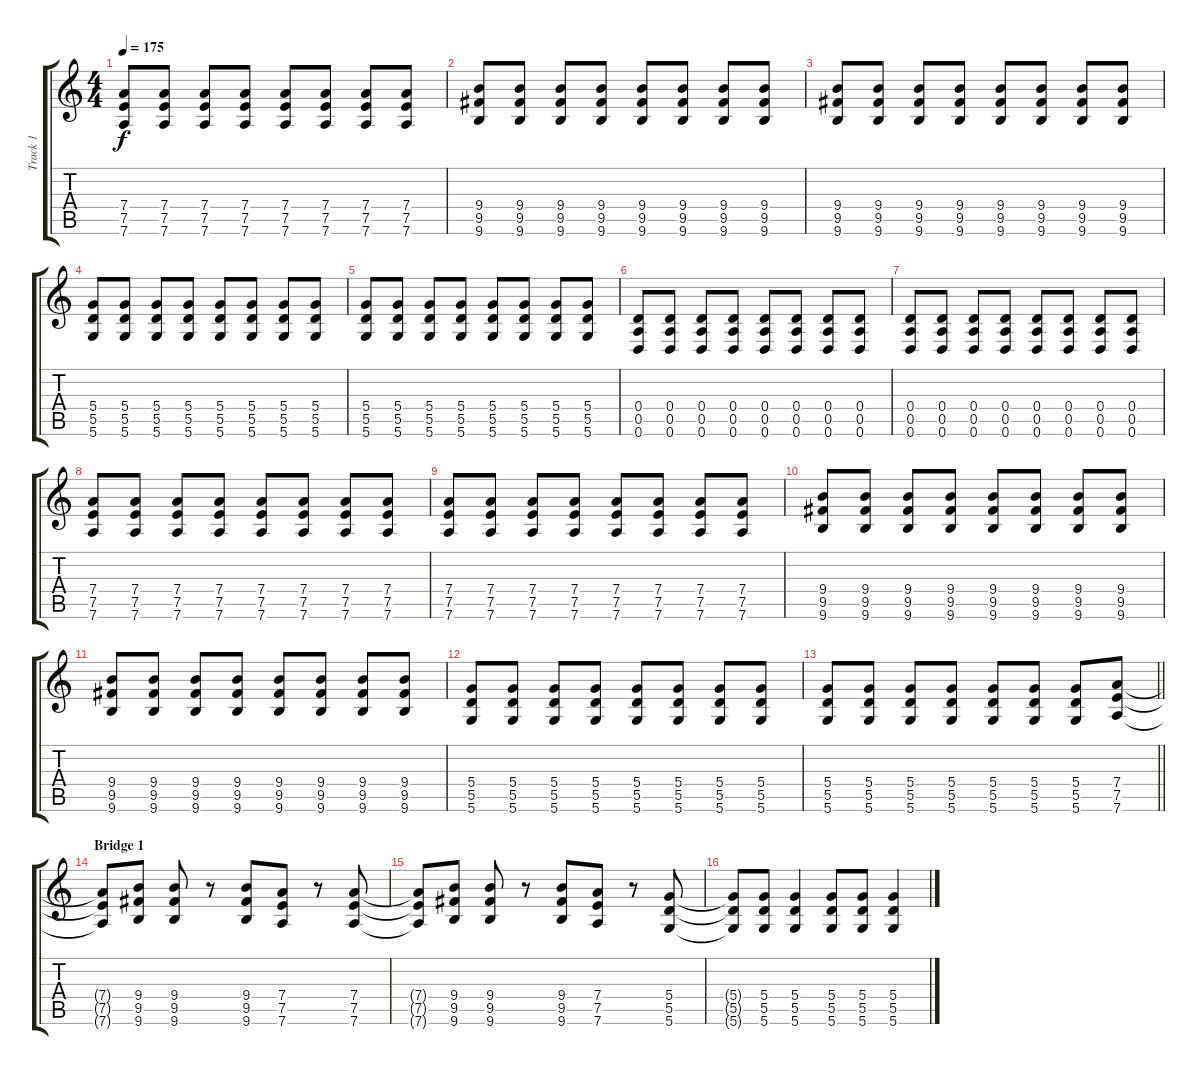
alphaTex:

\track ("Track 1" "Track 1") {instrument overdrivenguitar}
\staff {score tabs}
\tuning (E4 B3 G3 D3 A2 D2) {hide}
\ts (4 4)
\tempo 175
\clef g2
\ks c
(7.4 7.5 7.6).8{dy f} (7.4 7.5 7.6).8 (7.4 7.5 7.6).8 (7.4 7.5 7.6).8 (7.4 7.5 7.6).8 (7.4 7.5 7.6).8 (7.4 7.5 7.6).8 (7.4 7.5 7.6).8 |
(9.4 9.5 9.6).8 (9.4 9.5 9.6).8 (9.4 9.5 9.6).8 (9.4 9.5 9.6).8 (9.4 9.5 9.6).8 (9.4 9.5 9.6).8 (9.4 9.5 9.6).8 (9.4 9.5 9.6).8 |
(9.4 9.5 9.6).8 (9.4 9.5 9.6).8 (9.4 9.5 9.6).8 (9.4 9.5 9.6).8 (9.4 9.5 9.6).8 (9.4 9.5 9.6).8 (9.4 9.5 9.6).8 (9.4 9.5 9.6).8 |
(5.4 5.5 5.6).8 (5.4 5.5 5.6).8 (5.4 5.5 5.6).8 (5.4 5.5 5.6).8 (5.4 5.5 5.6).8 (5.4 5.5 5.6).8 (5.4 5.5 5.6).8 (5.4 5.5 5.6).8 |
(5.4 5.5 5.6).8 (5.4 5.5 5.6).8 (5.4 5.5 5.6).8 (5.4 5.5 5.6).8 (5.4 5.5 5.6).8 (5.4 5.5 5.6).8 (5.4 5.5 5.6).8 (5.4 5.5 5.6).8 |
(0.4 0.5 0.6).8 (0.4 0.5 0.6).8 (0.4 0.5 0.6).8 (0.4 0.5 0.6).8 (0.4 0.5 0.6).8 (0.4 0.5 0.6).8 (0.4 0.5 0.6).8 (0.4 0.5 0.6).8 |
(0.4 0.5 0.6).8 (0.4 0.5 0.6).8 (0.4 0.5 0.6).8 (0.4 0.5 0.6).8 (0.4 0.5 0.6).8 (0.4 0.5 0.6).8 (0.4 0.5 0.6).8 (0.4 0.5 0.6).8 |
(7.4 7.5 7.6).8 (7.4 7.5 7.6).8 (7.4 7.5 7.6).8 (7.4 7.5 7.6).8 (7.4 7.5 7.6).8 (7.4 7.5 7.6).8 (7.4 7.5 7.6).8 (7.4 7.5 7.6).8 |
(7.4 7.5 7.6).8 (7.4 7.5 7.6).8 (7.4 7.5 7.6).8 (7.4 7.5 7.6).8 (7.4 7.5 7.6).8 (7.4 7.5 7.6).8 (7.4 7.5 7.6).8 (7.4 7.5 7.6).8 |
(9.4 9.5 9.6).8 (9.4 9.5 9.6).8 (9.4 9.5 9.6).8 (9.4 9.5 9.6).8 (9.4 9.5 9.6).8 (9.4 9.5 9.6).8 (9.4 9.5 9.6).8 (9.4 9.5 9.6).8 |
(9.4 9.5 9.6).8 (9.4 9.5 9.6).8 (9.4 9.5 9.6).8 (9.4 9.5 9.6).8 (9.4 9.5 9.6).8 (9.4 9.5 9.6).8 (9.4 9.5 9.6).8 (9.4 9.5 9.6).8 |
(5.4 5.5 5.6).8 (5.4 5.5 5.6).8 (5.4 5.5 5.6).8 (5.4 5.5 5.6).8 (5.4 5.5 5.6).8 (5.4 5.5 5.6).8 (5.4 5.5 5.6).8 (5.4 5.5 5.6).8 |
\barLineRight lightlight
(5.4 5.5 5.6).8 (5.4 5.5 5.6).8 (5.4 5.5 5.6).8 (5.4 5.5 5.6).8 (5.4 5.5 5.6).8 (5.4 5.5 5.6).8 (5.4 5.5 5.6).8 (7.4 7.5 7.6).8 |
\section ("" "Bridge 1")
(7.4{t} 7.5{t} 7.6{t}).8 (9.4 9.5 9.6).8 (9.4 9.5 9.6).8 r.8 (9.4 9.5 9.6).8 (7.4 7.5 7.6).8 r.8 (7.4 7.5 7.6).8 |
(7.4{t} 7.5{t} 7.6{t}).8 (9.4 9.5 9.6).8 (9.4 9.5 9.6).8 r.8 (9.4 9.5 9.6).8 (7.4 7.5 7.6).8 r.8 (5.4 5.5 5.6).8 |
(5.4{t} 5.5{t} 5.6{t}).8 (5.4 5.5 5.6).8 (5.4 5.5 5.6).4 (5.4 5.5 5.6).8 (5.4 5.5 5.6).8 (5.4 5.5 5.6).4
